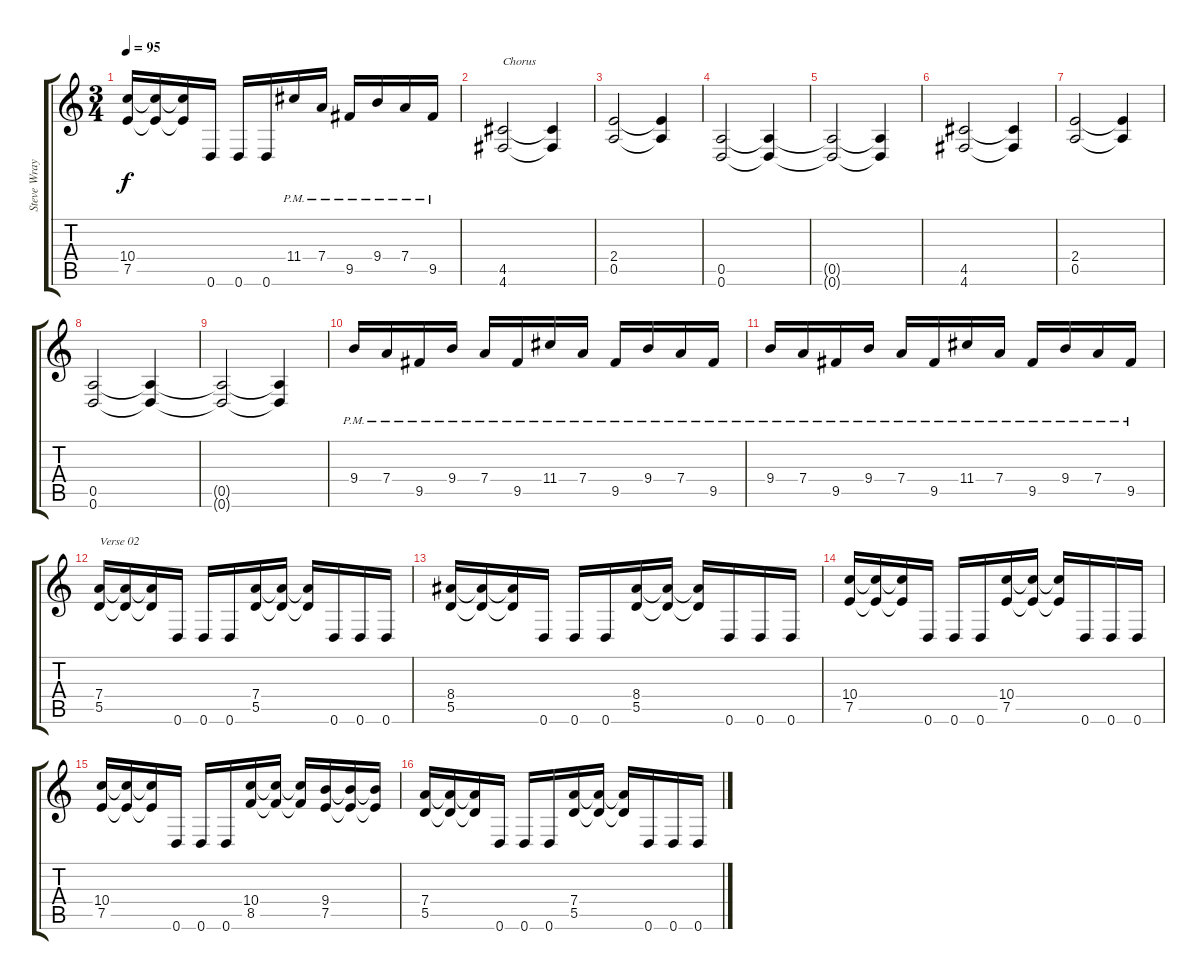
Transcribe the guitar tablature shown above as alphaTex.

\track ("Steve Wray" "Steve Wray") {instrument distortionguitar}
\staff {score tabs}
\tuning (E4 B3 G3 D3 A2 D2) {hide}
\ts (3 4)
\tempo 95
\clef g2
\ks c
(10.4 7.5).16{dy f} (10.4{t} 7.5{t}).16 (10.4{t} 7.5{t}).16 0.6.16 0.6.16 0.6.16 11.4{pm}.16 7.4{pm}.16 9.5{pm}.16 9.4{pm}.16 7.4{pm}.16 9.5{pm}.16 |
(4.5 4.6).2{txt "Chorus"} (4.5{t} 4.6{t}).4 |
(2.4 0.5).2 (2.4{t} 0.5{t}).4 |
(0.5 0.6).2 (0.5{t} 0.6{t}).4 |
(0.5{t} 0.6{t}).2 (0.5{t} 0.6{t}).4 |
(4.5 4.6).2 (4.5{t} 4.6{t}).4 |
(2.4 0.5).2 (2.4{t} 0.5{t}).4 |
(0.5 0.6).2 (0.5{t} 0.6{t}).4 |
(0.5{t} 0.6{t}).2 (0.5{t} 0.6{t}).4 |
9.4{pm}.16 7.4{pm}.16 9.5{pm}.16 9.4{pm}.16 7.4{pm}.16 9.5{pm}.16 11.4{pm}.16 7.4{pm}.16 9.5{pm}.16 9.4{pm}.16 7.4{pm}.16 9.5{pm}.16 |
9.4{pm}.16 7.4{pm}.16 9.5{pm}.16 9.4{pm}.16 7.4{pm}.16 9.5{pm}.16 11.4{pm}.16 7.4{pm}.16 9.5{pm}.16 9.4{pm}.16 7.4{pm}.16 9.5{pm}.16 |
(7.4 5.5).16{txt "Verse 02"} (7.4{t} 5.5{t}).16 (7.4{t} 5.5{t}).16 0.6.16 0.6.16 0.6.16 (7.4 5.5).16 (7.4{t} 5.5{t}).16 (7.4{t} 5.5{t}).16 0.6.16 0.6.16 0.6.16 |
(8.4 5.5).16 (8.4{t} 5.5{t}).16 (8.4{t} 5.5{t}).16 0.6.16 0.6.16 0.6.16 (8.4 5.5).16 (8.4{t} 5.5{t}).16 (8.4{t} 5.5{t}).16 0.6.16 0.6.16 0.6.16 |
(10.4 7.5).16 (10.4{t} 7.5{t}).16 (10.4{t} 7.5{t}).16 0.6.16 0.6.16 0.6.16 (10.4 7.5).16 (10.4{t} 7.5{t}).16 (10.4{t} 7.5{t}).16 0.6.16 0.6.16 0.6.16 |
(10.4 7.5).16 (10.4{t} 7.5{t}).16 (10.4{t} 7.5{t}).16 0.6.16 0.6.16 0.6.16 (10.4 8.5).16 (10.4{t} 8.5{t}).16 (10.4{t} 8.5{t}).16 (9.4 7.5).16 (9.4{t} 7.5{t}).16 (9.4{t} 7.5{t}).16 |
(7.4 5.5).16 (7.4{t} 5.5{t}).16 (7.4{t} 5.5{t}).16 0.6.16 0.6.16 0.6.16 (7.4 5.5).16 (7.4{t} 5.5{t}).16 (7.4{t} 5.5{t}).16 0.6.16 0.6.16 0.6.16
